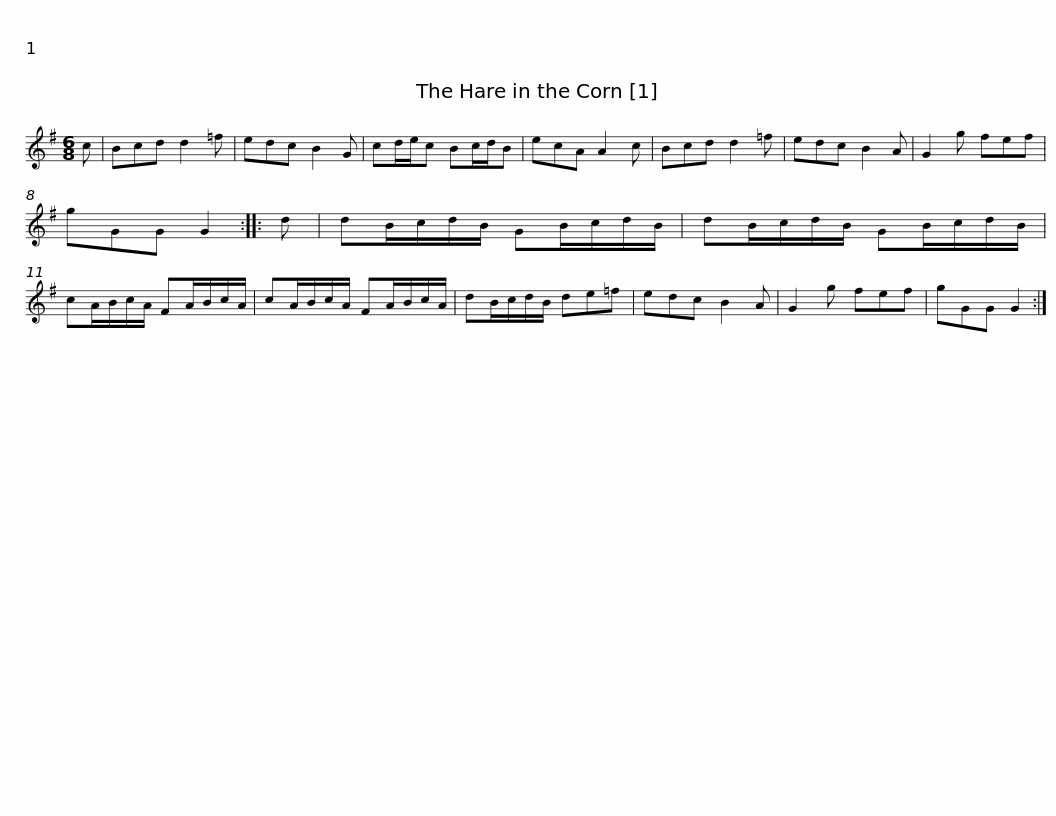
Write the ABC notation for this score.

X:1
L:1/8
M:6/8
I:linebreak $
K:G
V:1 treble
V:1
 c | Bcd d2 =f | edc B2 G | cd/e/c Bc/d/B | ecA A2 c | %5
 Bcd d2 =f | edc B2 A | G2 g fef |$ gGG G2 :: d | %10
 dB/c/d/B/ GB/c/d/B/ | dB/c/d/B/ GB/c/d/B/ | cA/B/c/A/ FA/B/c/A/ | cA/B/c/A/ FA/B/c/A/ |$ dB/c/d/B/ de=f | %15
 edc B2 A | G2 g fef | gGG G2 :| %18
